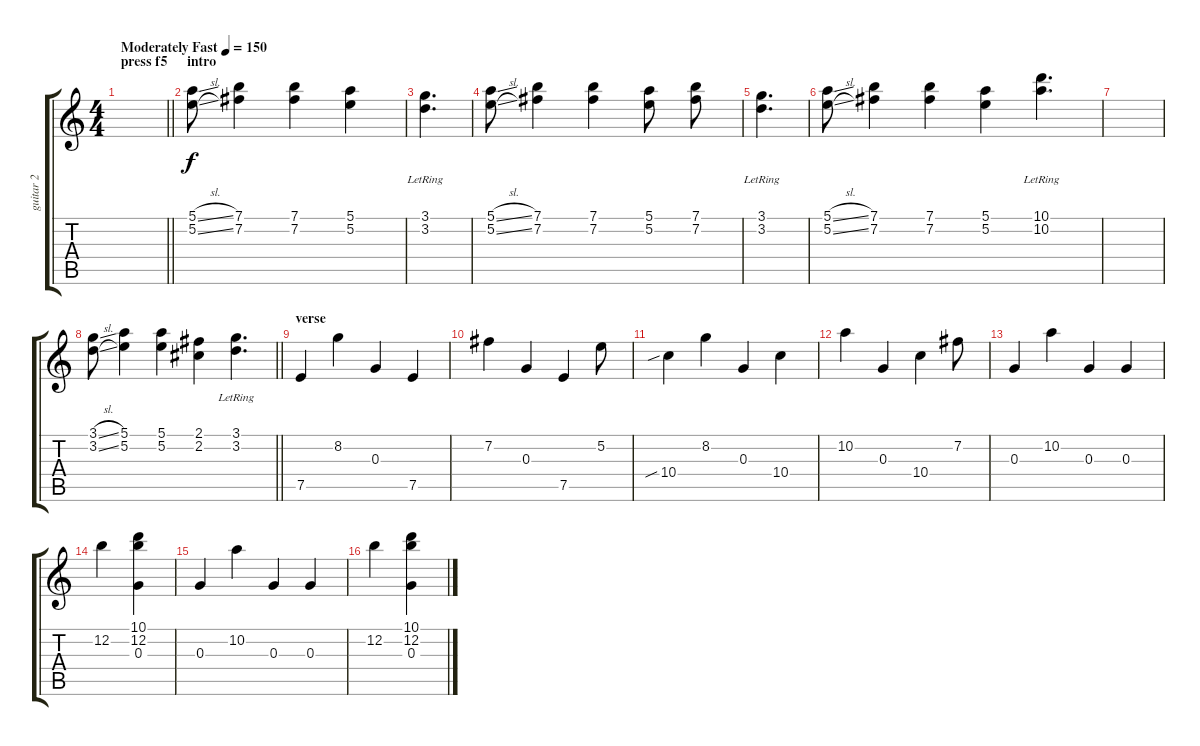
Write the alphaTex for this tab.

\track ("guitar 2" "guitar 2") {instrument acousticguitarsteel}
\staff {score tabs}
\tuning (E4 B3 G3 D3 A2 E2) {hide}
\ts (4 4)
\section ("" "press f5")
\tempo (150 "Moderately Fast")
\clef g2
\barLineRight lightlight
\ks c
|
\section ("" "intro")
(5.1{sl} 5.2{sl}).8 (7.1 7.2).4 (7.1 7.2).4 (5.1 5.2).4 |
(3.1{lr} 3.2{lr}).4{d} |
(5.1{sl} 5.2{sl}).8 (7.1 7.2).4 (7.1 7.2).4 (5.1 5.2).8 (7.1 7.2).8 |
(3.1 3.2{lr}).4{d} |
(5.1{sl} 5.2{sl}).8 (7.1 7.2).4 (7.1 7.2).4 (5.1 5.2).4 (10.1{lr} 10.2{lr}).4{d} |
|
\barLineRight lightlight
(3.1{sl} 3.2{sl}).8 (5.1 5.2).4 (5.1 5.2).4 (2.1 2.2).4 (3.1{lr} 3.2{lr}).4{d} |
\section ("" "verse")
7.5.4 8.2.4 0.3.4 7.5.4 |
7.2.4 0.3.4 7.5.4 5.2.8 |
10.4{sib}.4 8.2.4 0.3.4 10.4.4 |
10.2.4 0.3.4 10.4.4 7.2.8 |
0.3.4 10.2.4 0.3.4 0.3.4 |
12.2.4 (10.1 12.2 0.3).4 |
0.3.4 10.2.4 0.3.4 0.3.4 |
12.2.4 (10.1 12.2 0.3).4
